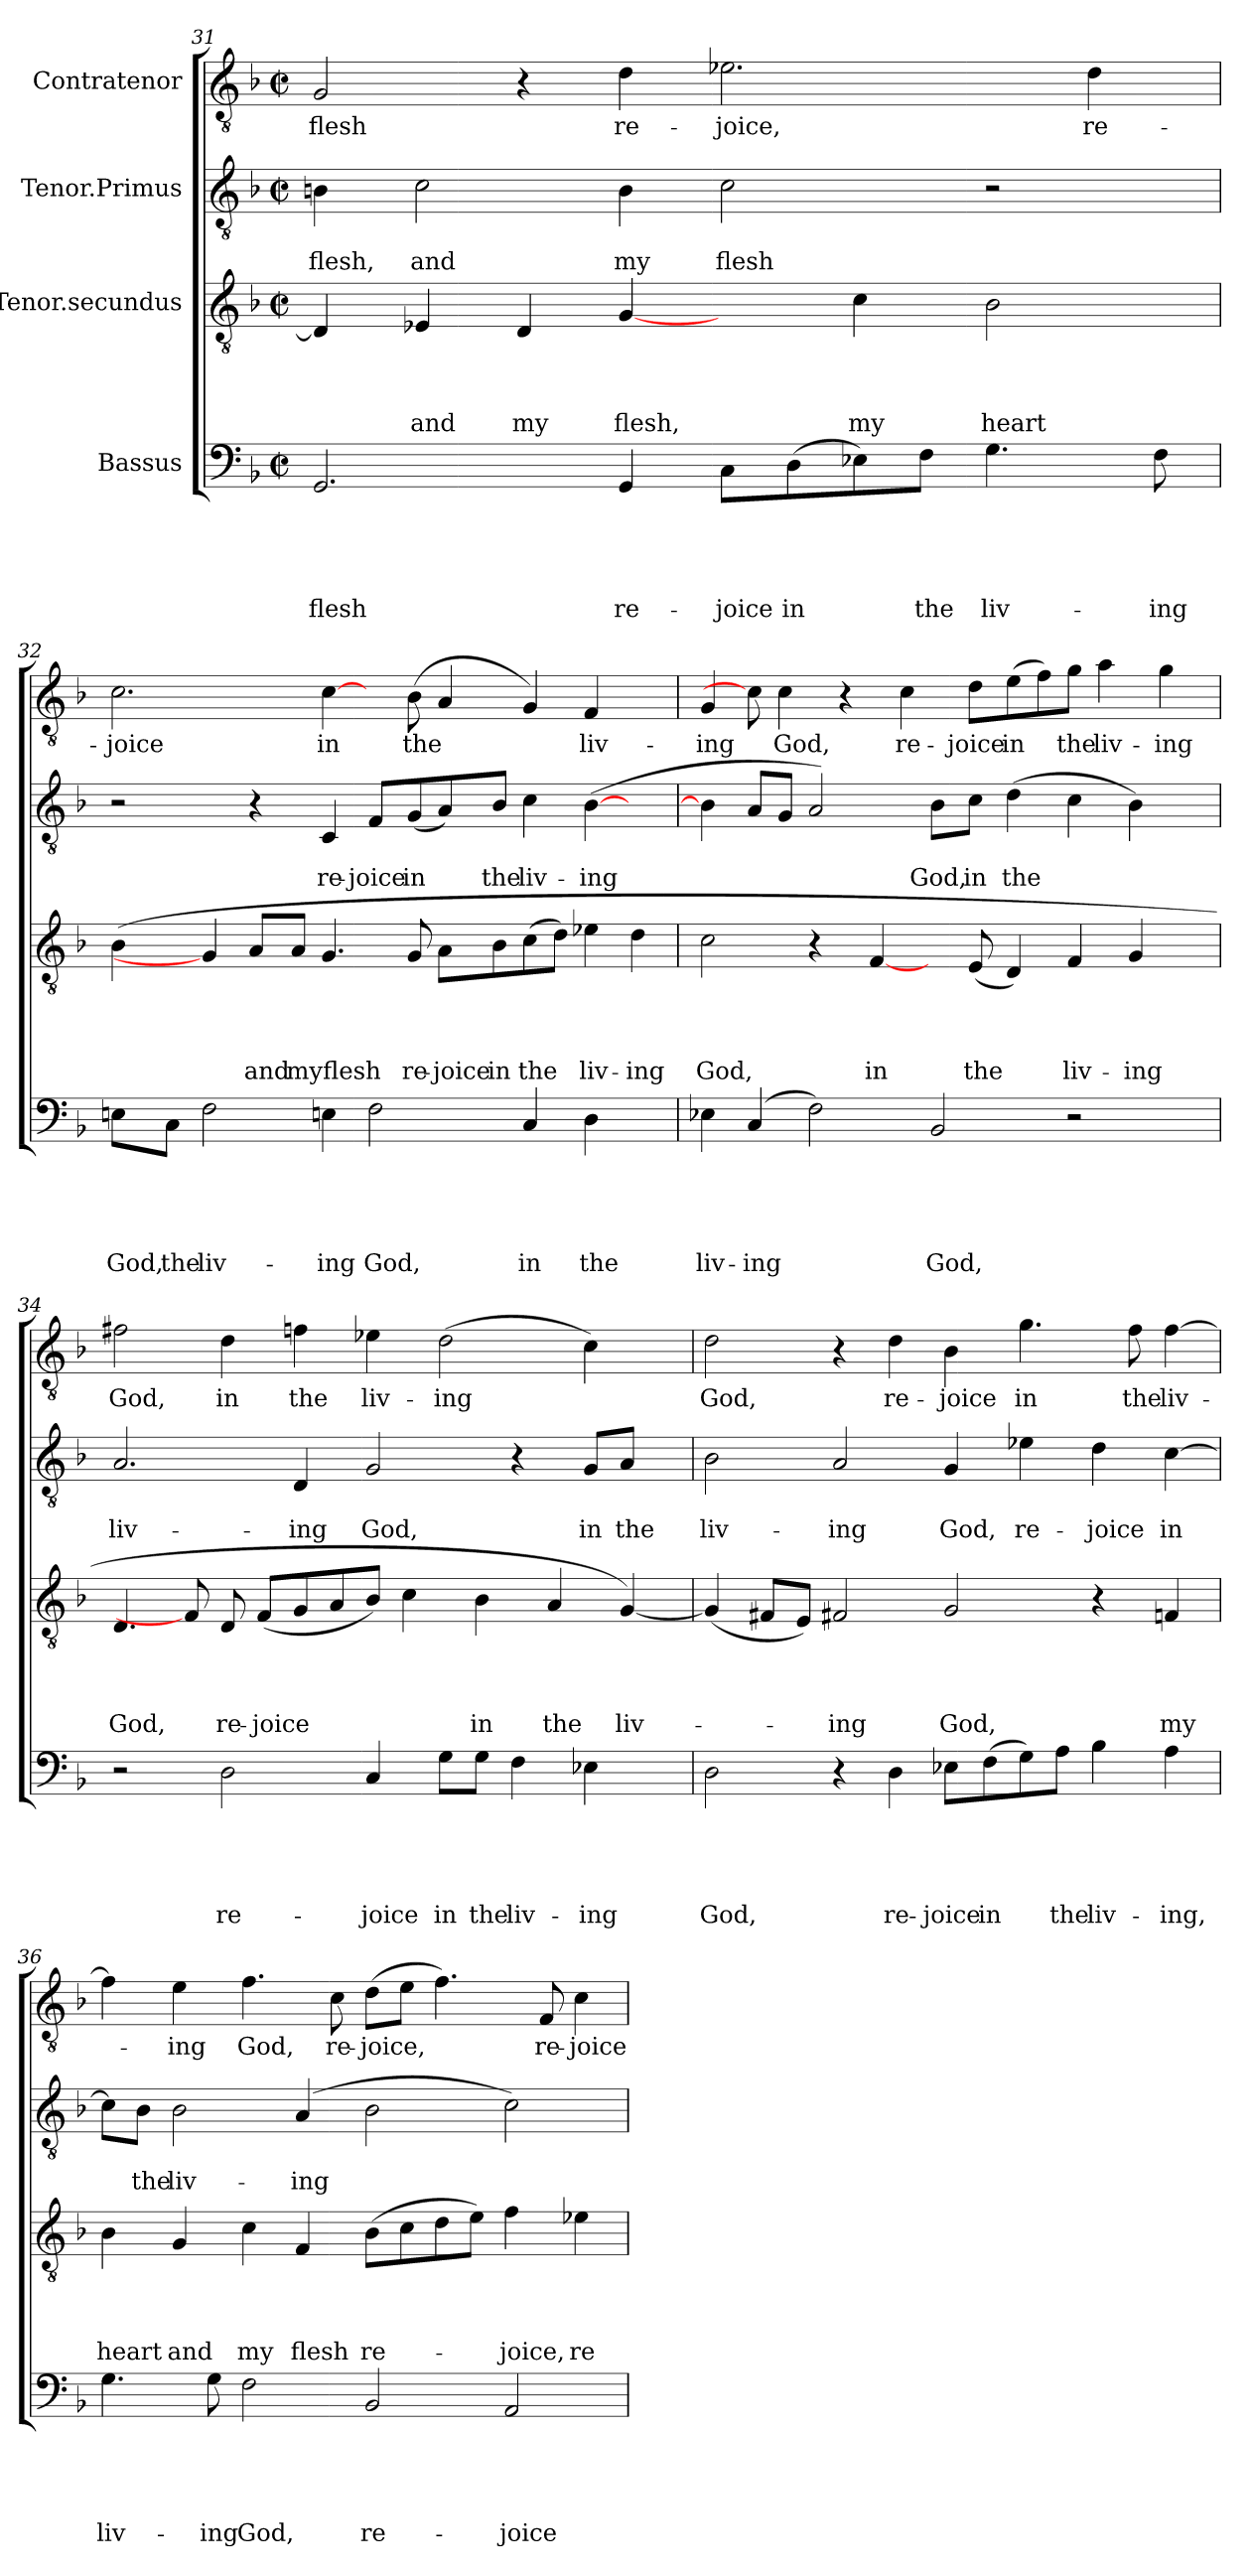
**kern	**text	**text	**text	**text	**text	**kern	**text	**text	**text	**text	**kern	**text	**text	**kern	**text
*part4	*part4	*part4	*part4	*part4	*part4	*part3	*part3	*part3	*part3	*part3	*part2	*part2	*part2	*part1	*part1
*staff4	*staff4	*staff4	*staff4	*staff4	*staff4	*staff3	*staff3	*staff3	*staff3	*staff3	*staff2	*staff2	*staff2	*staff1	*staff1
*I"Bassus	*	*	*	*	*	*I"Tenor.secundus	*	*	*	*	*I"Tenor.Primus	*	*	*I"Contratenor	*
*clefF4	*	*	*	*	*	*clefGv2	*	*	*	*	*clefGv2	*	*	*clefGv2	*
*k[b-]	*	*	*	*	*	*k[b-]	*	*	*	*	*k[b-]	*	*	*k[b-]	*
*F:	*	*	*	*	*	*F:	*	*	*	*	*F:	*	*	*F:	*
*M2/2	*	*	*	*	*	*M2/2	*	*	*	*	*M2/2	*	*	*M2/2	*
*met(c|)	*	*	*	*	*	*met(c|)	*	*	*	*	*met(c|)	*	*	*met(c|)	*
=31	=31	=31	=31	=31	=31	=31	=31	=31	=31	=31	=31	=31	=31	=31	=31
!	!	!	!	!	!LO:LY:b	!	!	!	!	!	!	!	!LO:LY:b	!	!LO:LY:b
2.GG/	.	.	.	.	flesh	4D/]	.	.	.	.	4Bn\	.	flesh,	2G/	flesh
!	!	!	!	!	!	!	!	!	!	!LO:LY:b	!	!	!LO:LY:b	!	!
.	.	.	.	.	.	4E-X/	.	.	.	and	2c\	.	and	.	.
!	!	!	!	!	!	!	!	!	!	!LO:LY:b	!	!	!	!	!
.	.	.	.	.	.	4D/	.	.	.	my	.	.	.	4r	.
!	!	!	!	!	!LO:LY:b	!	!	!	!	!LO:LY:b	!	!	!LO:LY:b	!	!LO:LY:b
4GG/	.	.	.	.	re-	[4G/	.	.	.	flesh,	4B\	.	my	4d\	re-
!	!	!	!	!	!LO:LY:b	!	!	!	!	!	!	!	!LO:LY:b	!	!LO:LY:b
8C\L	.	.	.	.	-joice	4ryy	.	.	.	.	2c\	.	flesh	2.e-X\	-joice,
!	!	!	!	!	!LO:LY:b	!	!	!	!	!	!	!	!	!	!
(>8D\	.	.	.	.	in	.	.	.	.	.	.	.	.	.	.
!	!	!	!	!	!	!	!	!	!	!LO:LY:b	!	!	!	!	!
8E-X\)	.	.	.	.	.	4c\	.	.	.	my	.	.	.	.	.
!	!	!	!	!	!LO:LY:b	!	!	!	!	!	!	!	!	!	!
8F\J	.	.	.	.	the	.	.	.	.	.	.	.	.	.	.
!	!	!	!	!	!LO:LY:b	!	!	!	!	!LO:LY:b	!	!	!	!	!
4.G\	.	.	.	.	liv-	2B-\	.	.	.	heart	2r	.	.	.	.
!	!	!	!	!	!	!	!	!	!	!	!	!	!	!	!LO:LY:b
.	.	.	.	.	.	.	.	.	.	.	.	.	.	4d\	re-
!	!	!	!	!	!LO:LY:b:rj	!	!	!	!	!	!	!	!	!	!
8F\	.	.	.	.	-ing	.	.	.	.	.	.	.	.	.	.
!!LO:PB:g=z
=32	=32	=32	=32	=32	=32	=32	=32	=32	=32	=32	=32	=32	=32	=32	=32
!	!	!	!	!	!LO:LY:b	!	!	!	!	!	!	!	!	!	!LO:LY:b
8En\L	.	.	.	.	God,	(<4B-\	.	.	.	.	2r	.	.	2.c\	-joice
!	!	!	!	!	!LO:LY:b	!	!	!	!	!	!	!	!	!	!
8C\J	.	.	.	.	the	.	.	.	.	.	.	.	.	.	.
!	!	!	!	!	!LO:LY:b	!	!	!	!	!	!	!	!	!	!
2F\	.	.	.	.	liv-	4G/]	.	.	.	.	.	.	.	.	.
!	!	!	!	!	!	!	!	!	!	!LO:LY:b	!	!	!	!	!
.	.	.	.	.	.	8A/L	.	.	.	and	4r	.	.	.	.
!	!	!	!	!	!	!	!	!	!	!LO:LY:b	!	!	!	!	!
.	.	.	.	.	.	8A/J	.	.	.	myflesh	.	.	.	.	.
!	!	!	!	!	!LO:LY:b	!	!	!	!	!	!	!	!LO:LY:b	!	!LO:LY:b
4En\	.	.	.	.	-ing	4.G/	.	.	.	.	4C/	.	re-	[4c\	in
!	!	!	!	!	!LO:LY:b	!	!	!	!	!	!	!	!LO:LY:b	!	!
2F\	.	.	.	.	God,	.	.	.	.	.	8F/L	.	-joice	8ryy	.
!	!	!	!	!	!	!	!	!	!	!LO:LY:b	!	!	!LO:LY:b	!	!LO:LY:b
.	.	.	.	.	.	8G/	.	.	.	re-	(<8G/	.	in	(>8B-\	the
!	!	!	!	!	!	!	!	!	!	!LO:LY:b	!	!	!	!	!
.	.	.	.	.	.	8A\L	.	.	.	-joice	8A/)	.	.	4A/	.
!	!	!	!	!	!	!	!	!	!	!LO:LY:b	!	!	!LO:LY:b	!	!
.	.	.	.	.	.	8B-\	.	.	.	in	8B-/J	.	the	.	.
!	!	!	!	!	!LO:LY:b	!	!	!	!	!LO:LY:b	!	!	!LO:LY:b	!	!
4C/	.	.	.	.	in	(>8c\	.	.	.	the	4c\	.	liv-	4G/)	.
.	.	.	.	.	.	8d\J)	.	.	.	.	.	.	.	.	.
!	!	!	!	!	!LO:LY:b	!	!	!	!	!LO:LY:b	!	!	!LO:LY:b	!	!LO:LY:b
4D\	.	.	.	.	the	4e-X\	.	.	.	liv-	(>[>4B-\	.	-ing	4F/	liv-
!	!	!	!	!	!	!	!	!	!	!LO:LY:b:rj	!	!	!	!	!
4ryy	.	.	.	.	.	4d\	.	.	.	-ing	4ryy	.	.	4ryy	.
=33	=33	=33	=33	=33	=33	=33	=33	=33	=33	=33	=33	=33	=33	=33	=33
!	!	!	!	!	!LO:LY:b	!	!	!	!	!LO:LY:b	!	!	!	!	!LO:LY:b
4E-X\	.	.	.	.	liv-	2c\	.	.	.	God,	4B-\]	.	.	4G/	-ing
!	!	!	!	!	!LO:LY:b	!	!	!	!	!	!	!	!	!	!
(4C/	.	.	.	.	-ing	.	.	.	.	.	8A/L	.	.	8c\]	.
!	!	!	!	!	!	!	!	!	!	!	!	!	!	!	!LO:LY:b
.	.	.	.	.	.	.	.	.	.	.	8G/J	.	.	4c\	God,
2F\)	.	.	.	.	.	4r	.	.	.	.	2A/)	.	.	.	.
.	.	.	.	.	.	.	.	.	.	.	.	.	.	4r	.
!	!	!	!	!	!	!	!	!	!	!LO:LY:b	!	!	!	!	!
.	.	.	.	.	.	[4F/	.	.	.	in	.	.	.	.	.
!	!	!	!	!	!	!	!	!	!	!	!	!	!	!	!LO:LY:b
.	.	.	.	.	.	.	.	.	.	.	.	.	.	4c\	re-
!	!	!	!	!	!LO:LY:b	!	!	!	!	!	!	!	!LO:LY:b	!	!
2BB-/	.	.	.	.	God,	8ryy	.	.	.	.	8B-\L	.	God,	.	.
!	!	!	!	!	!	!	!	!	!	!LO:LY:b	!	!	!LO:LY:b	!	!LO:LY:b
.	.	.	.	.	.	(<8E/	.	.	.	the	8c\J	.	in	8d\L	-joice
!	!	!	!	!	!	!	!	!	!	!	!	!	!LO:LY:b	!	!LO:LY:b
.	.	.	.	.	.	4D/)	.	.	.	.	(>4d\	.	the	(>8e\	in
.	.	.	.	.	.	.	.	.	.	.	.	.	.	8f\)	.
!	!	!	!	!	!	!	!	!	!	!LO:LY:b	!	!	!	!	!LO:LY:b
2r	.	.	.	.	.	4F/	.	.	.	liv-	4c\	.	.	8g\J	the
!	!	!	!	!	!	!	!	!	!	!	!	!	!	!	!LO:LY:b
.	.	.	.	.	.	.	.	.	.	.	.	.	.	4a\	liv-
!	!	!	!	!	!	!	!	!	!	!LO:LY:b:rj	!	!	!	!	!
.	.	.	.	.	.	4G/	.	.	.	-ing	4B-\)	.	.	.	.
!	!	!	!	!	!	!	!	!	!	!	!	!	!	!	!LO:LY:b:rj
.	.	.	.	.	.	.	.	.	.	.	.	.	.	4g\	-ing
8ryy	.	.	.	.	.	8ryy	.	.	.	.	8ryy	.	.	.	.
=34	=34	=34	=34	=34	=34	=34	=34	=34	=34	=34	=34	=34	=34	=34	=34
!	!	!	!	!	!	!	!	!	!	!LO:LY:b	!	!	!LO:LY:b	!	!LO:LY:b
2r	.	.	.	.	.	4.D/	.	.	.	God,	2.A/	.	liv-	2f#X\	God,
.	.	.	.	.	.	8F/]	.	.	.	.	.	.	.	.	.
!	!	!	!	!	!LO:LY:b	!	!	!	!	!LO:LY:b	!	!	!	!	!LO:LY:b
2D\	.	.	.	.	re-	8D/	.	.	.	re-	.	.	.	4d\	in
!	!	!	!	!	!	!	!	!	!	!LO:LY:b	!	!	!	!	!
.	.	.	.	.	.	(>8F/L	.	.	.	-joice	.	.	.	.	.
!	!	!	!	!	!	!	!	!	!	!	!	!	!LO:LY:b	!	!LO:LY:b
.	.	.	.	.	.	8G/	.	.	.	.	4D/	.	-ing	4fn\	the
.	.	.	.	.	.	8A/	.	.	.	.	.	.	.	.	.
!	!	!	!	!	!LO:LY:b	!	!	!	!	!	!	!	!LO:LY:b	!	!LO:LY:b
4C/	.	.	.	.	-joice	8B-/J)	.	.	.	.	2G/	.	God,	4e-X\	liv-
.	.	.	.	.	.	4c\	.	.	.	.	.	.	.	.	.
!	!	!	!	!	!LO:LY:b	!	!	!	!	!	!	!	!	!	!LO:LY:b
8G\L	.	.	.	.	in	.	.	.	.	.	.	.	.	(>2d\	-ing
!	!	!	!	!	!LO:LY:b	!	!	!	!	!LO:LY:b	!	!	!	!	!
8G\J	.	.	.	.	the	4B-\	.	.	.	in	.	.	.	.	.
!	!	!	!	!	!LO:LY:b	!	!	!	!	!	!	!	!	!	!
4F\	.	.	.	.	liv-	.	.	.	.	.	4r	.	.	.	.
!	!	!	!	!	!	!	!	!	!	!LO:LY:b	!	!	!	!	!
.	.	.	.	.	.	4A/	.	.	.	the	.	.	.	.	.
!	!	!	!	!	!LO:LY:b:rj	!	!	!	!	!	!	!	!LO:LY:b	!	!
4E-X\	.	.	.	.	-ing	.	.	.	.	.	8G/L	.	in	4c\)	.
!	!	!	!	!	!	!	!	!	!	!LO:LY:b	!	!	!LO:LY:b	!	!
.	.	.	.	.	.	[<4G/)	.	.	.	liv-	8A/J	.	the	.	.
8ryy	.	.	.	.	.	.	.	.	.	.	8ryy	.	.	8ryy	.
!!LO:LB:g=z
=35	=35	=35	=35	=35	=35	=35	=35	=35	=35	=35	=35	=35	=35	=35	=35
!	!	!	!	!	!LO:LY:b	!	!	!	!	!	!	!	!LO:LY:b	!	!LO:LY:b
2D\	.	.	.	.	God,	(<4G/]	.	.	.	.	2B-\	.	liv-	2d\	God,
.	.	.	.	.	.	8F#X/L	.	.	.	.	.	.	.	.	.
.	.	.	.	.	.	8E/J)	.	.	.	.	.	.	.	.	.
!	!	!	!	!	!	!	!	!	!	!LO:LY:b	!	!	!LO:LY:b	!	!
4r	.	.	.	.	.	2F#X/	.	.	.	-ing	2A/	.	-ing	4r	.
!	!	!	!	!	!LO:LY:b	!	!	!	!	!	!	!	!	!	!LO:LY:b
4D\	.	.	.	.	re-	.	.	.	.	.	.	.	.	4d\	re-
!	!	!	!	!	!LO:LY:b	!	!	!	!	!LO:LY:b	!	!	!LO:LY:b	!	!LO:LY:b
8E-X\L	.	.	.	.	-joice	2G/	.	.	.	God,	4G/	.	God,	4B-\	-joice
!	!	!	!	!	!LO:LY:b	!	!	!	!	!	!	!	!	!	!
(>8F\	.	.	.	.	in	.	.	.	.	.	.	.	.	.	.
!	!	!	!	!	!	!	!	!	!	!	!	!	!LO:LY:b	!	!LO:LY:b
8G\)	.	.	.	.	.	.	.	.	.	.	4e-X\	.	re-	4.g\	in
!	!	!	!	!	!LO:LY:b	!	!	!	!	!	!	!	!	!	!
8A\J	.	.	.	.	the	.	.	.	.	.	.	.	.	.	.
!	!	!	!	!	!LO:LY:b	!	!	!	!	!	!	!	!LO:LY:b	!	!
4B-\	.	.	.	.	liv-	4r	.	.	.	.	4d\	.	-joice	.	.
!	!	!	!	!	!	!	!	!	!	!	!	!	!	!	!LO:LY:b
.	.	.	.	.	.	.	.	.	.	.	.	.	.	8f\	the
!	!	!	!	!	!LO:LY:b	!	!	!	!	!LO:LY:b	!	!	!LO:LY:b	!	!LO:LY:b
4A\	.	.	.	.	-ing,	4F/	.	.	.	my	[>4c\	.	in	[>4f\	liv-
=36	=36	=36	=36	=36	=36	=36	=36	=36	=36	=36	=36	=36	=36	=36	=36
!	!	!	!	!	!LO:LY:b	!	!	!	!	!LO:LY:b	!	!	!	!	!
4.G\	.	.	.	.	liv-	4B-\	.	.	.	heart	8c\L]	.	.	4f\]	.
!	!	!	!	!	!	!	!	!	!	!	!	!	!LO:LY:b	!	!
.	.	.	.	.	.	.	.	.	.	.	8B-\J	.	the	.	.
!	!	!	!	!	!	!	!	!	!	!LO:LY:b	!	!	!LO:LY:b	!	!LO:LY:b
.	.	.	.	.	.	4G/	.	.	.	and	2B-\	.	liv-	4e\	-ing
!	!	!	!	!	!LO:LY:b	!	!	!	!	!	!	!	!	!	!
8G\	.	.	.	.	-ing	.	.	.	.	.	.	.	.	.	.
!	!	!	!	!	!LO:LY:b	!	!	!	!	!LO:LY:b	!	!	!	!	!LO:LY:b
2F\	.	.	.	.	God,	4c\	.	.	.	my	.	.	.	4.f\	God,
!	!	!	!	!	!	!	!	!	!	!LO:LY:b	!	!	!LO:LY:b	!	!
.	.	.	.	.	.	4F/	.	.	.	flesh	(4A/	.	-ing	.	.
!	!	!	!	!	!	!	!	!	!	!	!	!	!	!	!LO:LY:b
.	.	.	.	.	.	.	.	.	.	.	.	.	.	8c\	re-
!	!	!	!	!	!LO:LY:b	!	!	!	!	!LO:LY:b	!	!	!	!	!LO:LY:b
2BB-/	.	.	.	.	re-	(>8B-\L	.	.	.	re-	2B-\	.	.	(>8d\L	-joice,
.	.	.	.	.	.	8c\	.	.	.	.	.	.	.	8e\J	.
.	.	.	.	.	.	8d\	.	.	.	.	.	.	.	4.f\)	.
.	.	.	.	.	.	8e\J)	.	.	.	.	.	.	.	.	.
!	!	!	!	!	!LO:LY:b	!	!	!	!	!LO:LY:b	!	!	!	!	!
2AA/	.	.	.	.	-joice	4f\	.	.	.	-joice,	2c\)	.	.	.	.
!	!	!	!	!	!	!	!	!	!	!	!	!	!	!	!LO:LY:b
.	.	.	.	.	.	.	.	.	.	.	.	.	.	8F/	re-
!	!	!	!	!	!	!	!	!	!	!LO:LY:b	!	!	!	!	!LO:LY:b
.	.	.	.	.	.	4e-X\	.	.	.	re-	.	.	.	4c\	-joice
=	=	=	=	=	=	=	=	=	=	=	=	=	=	=	=
*-	*-	*-	*-	*-	*-	*-	*-	*-	*-	*-	*-	*-	*-	*-	*-
